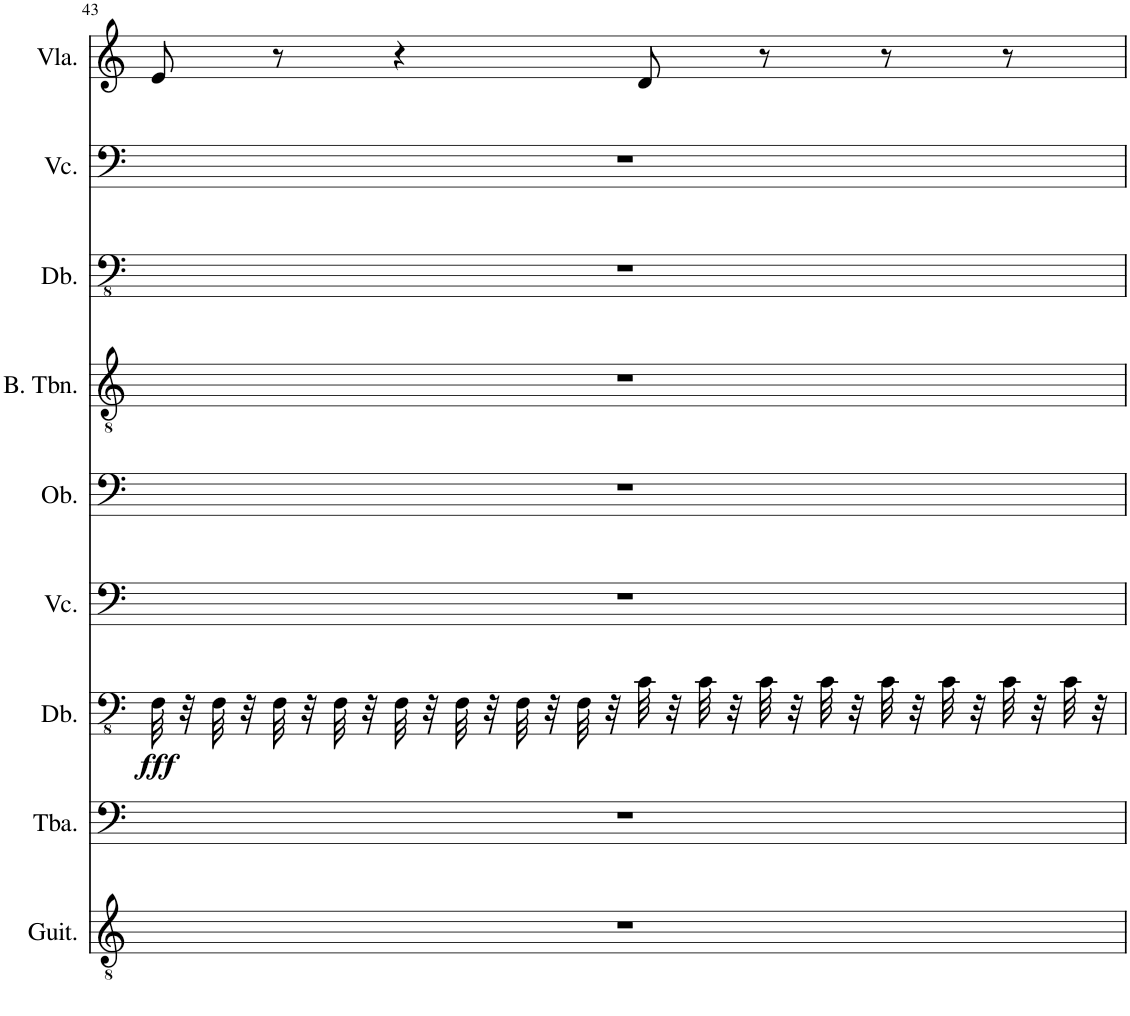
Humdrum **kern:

**kern	**kern	**kern	**dynam	**kern	**kern	**kern	**kern	**kern	**kern
*part9	*part8	*part7	*part7	*part6	*part5	*part4	*part3	*part2	*part1
*staff9	*staff8	*staff7	*staff7	*staff6	*staff5	*staff4	*staff3	*staff2	*staff1
*I"Classical Guitar	*I"Tuba	*I"Double Bass	*	*I"Violoncello	*I"Oboe	*I"Bass Trombone	*I"Double Bass	*I"Violoncello	*I"Viola
*I'Guit.	*I'Tba.	*I'Db.	*	*I'Vc.	*I'Ob.	*I'B. Tbn.	*I'Db.	*I'Vc.	*I'Vla.
!!LO:PB:g=z
*clefGv2	*clefF4	*clefFv4	*	*clefF4	*clefF4	*clefGv2	*clefFv4	*clefF4	*clefG2
*	*	*Trd7c12	*	*	*Trd-14c-24	*	*Trd7c12	*	*
*k[]	*k[]	*k[]	*	*k[]	*k[]	*k[]	*k[]	*k[]	*k[]
*M4/4	*M4/4	*M4/4	*	*M4/4	*M4/4	*M4/4	*M4/4	*M4/4	*M4/4
=43	=43	=43	=43	=43	=43	=43	=43	=43	=43
!	!	!	!LO:DY:b	!	!	!	!	!	!
1r	1r	32FF\	fff	1r	1r	1r	1r	1r	8e/
.	.	32r	.	.	.	.	.	.	.
.	.	32FF\	.	.	.	.	.	.	.
.	.	32r	.	.	.	.	.	.	.
.	.	32FF\	.	.	.	.	.	.	8r
.	.	32r	.	.	.	.	.	.	.
.	.	32FF\	.	.	.	.	.	.	.
.	.	32r	.	.	.	.	.	.	.
.	.	32FF\	.	.	.	.	.	.	4r
.	.	32r	.	.	.	.	.	.	.
.	.	32FF\	.	.	.	.	.	.	.
.	.	32r	.	.	.	.	.	.	.
.	.	32FF\	.	.	.	.	.	.	.
.	.	32r	.	.	.	.	.	.	.
.	.	32FF\	.	.	.	.	.	.	.
.	.	32r	.	.	.	.	.	.	.
.	.	32C\	.	.	.	.	.	.	8d/
.	.	32r	.	.	.	.	.	.	.
.	.	32C\	.	.	.	.	.	.	.
.	.	32r	.	.	.	.	.	.	.
.	.	32C\	.	.	.	.	.	.	8r
.	.	32r	.	.	.	.	.	.	.
.	.	32C\	.	.	.	.	.	.	.
.	.	32r	.	.	.	.	.	.	.
.	.	32C\	.	.	.	.	.	.	8r
.	.	32r	.	.	.	.	.	.	.
.	.	32C\	.	.	.	.	.	.	.
.	.	32r	.	.	.	.	.	.	.
.	.	32C\	.	.	.	.	.	.	8r
.	.	32r	.	.	.	.	.	.	.
.	.	32C\	.	.	.	.	.	.	.
.	.	32r	.	.	.	.	.	.	.
=	=	=	=	=	=	=	=	=	=
*-	*-	*-	*-	*-	*-	*-	*-	*-	*-
